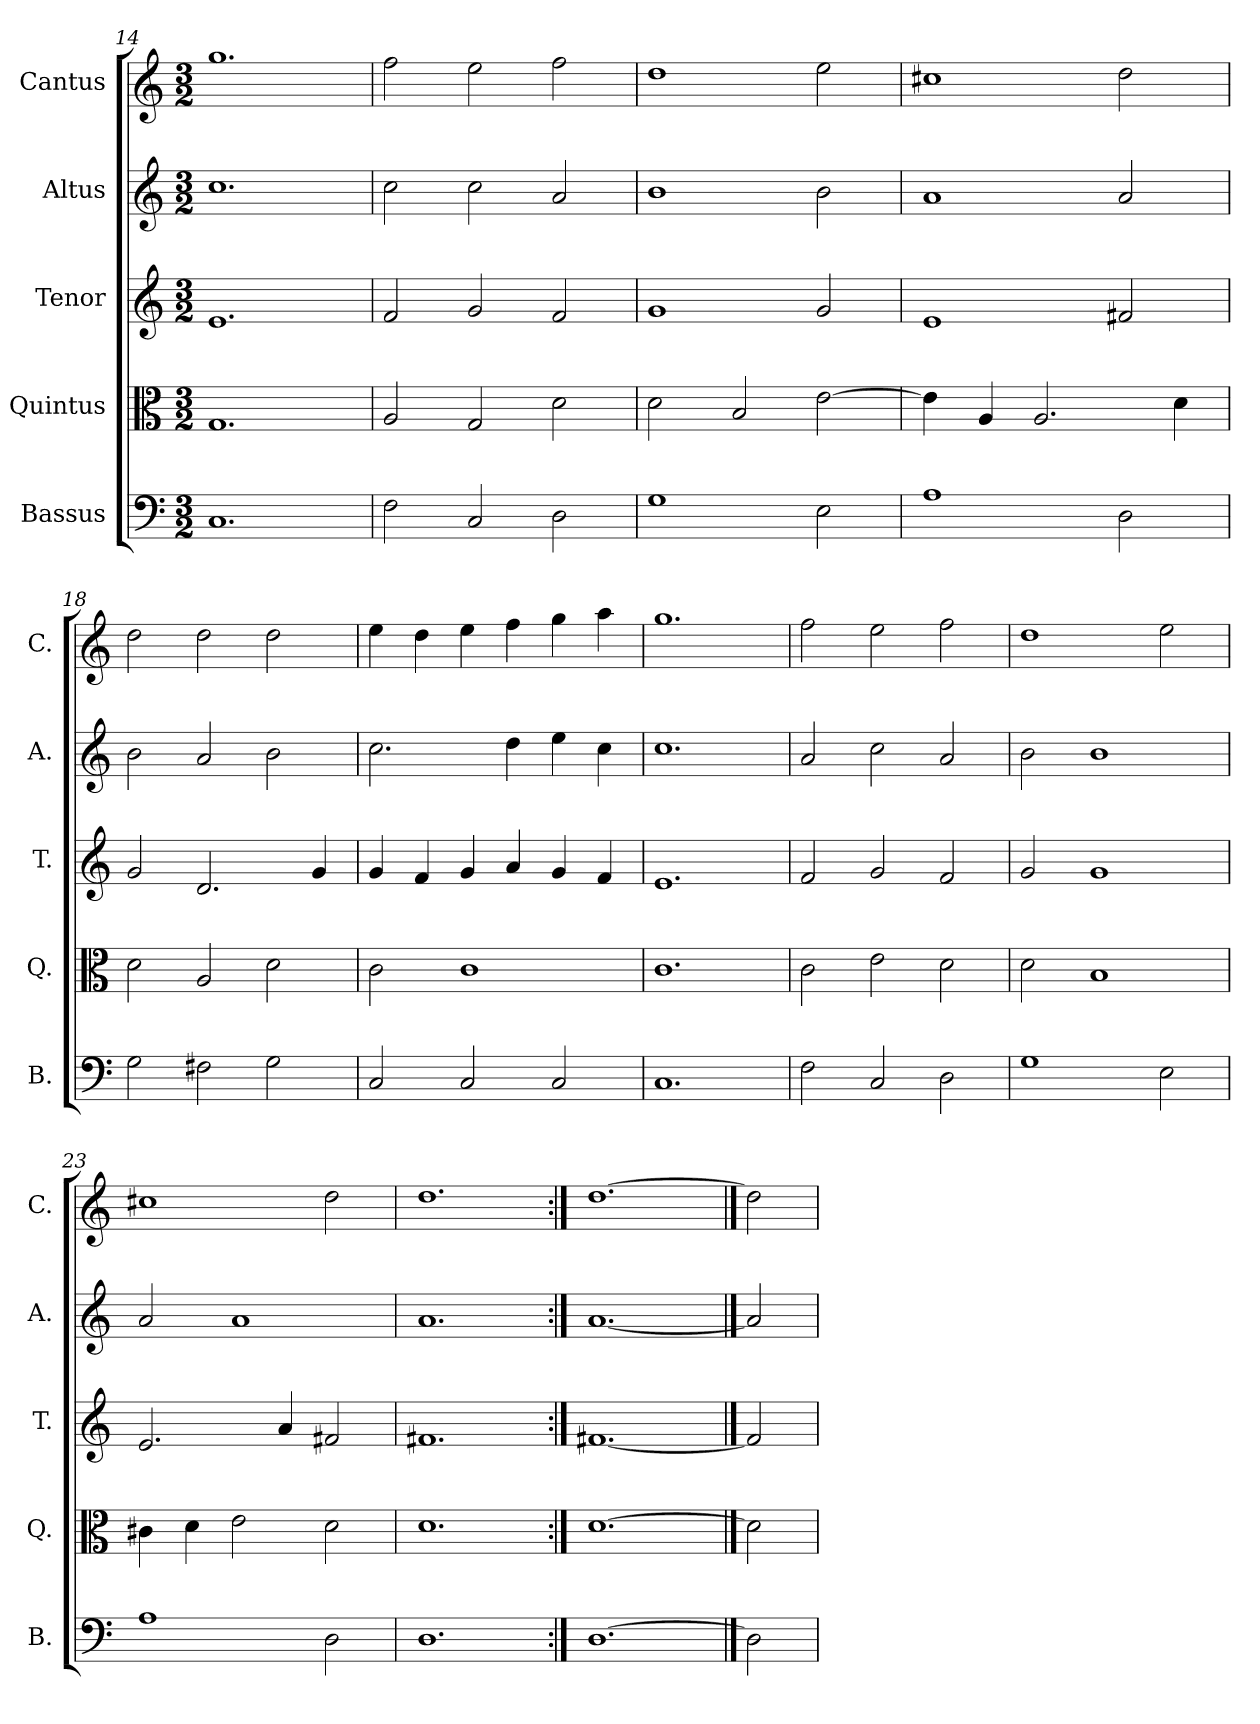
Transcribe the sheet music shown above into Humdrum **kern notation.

**kern	**kern	**kern	**kern	**kern
*part5	*part4	*part3	*part2	*part1
*staff5	*staff4	*staff3	*staff2	*staff1
*I"Bassus	*I"Quintus	*I"Tenor	*I"Altus	*I"Cantus
*I'B.	*I'Q.	*I'T.	*I'A.	*I'C.
*clefF4	*clefC3	*clefG2	*clefG2	*clefG2
*k[]	*k[]	*k[]	*k[]	*k[]
*C:	*C:	*C:	*C:	*C:
*M3/2	*M3/2	*M3/2	*M3/2	*M3/2
=14	=14	=14	=14	=14
1.C/	1.G/	1.e/	1.cc\	1.gg\
=15	=15	=15	=15	=15
2F\	2A/	2f/	2cc\	2ff\
2C/	2G/	2g/	2cc\	2ee\
2D\	2d\	2f/	2a/	2ff\
=16	=16	=16	=16	=16
1G\	2d\	1g/	1b\	1dd\
.	2B/	.	.	.
2E\	[2e\	2g/	2b\	2ee\
=17	=17	=17	=17	=17
1A\	4e\]	1e/	1a/	1cc#X\
.	4A/	.	.	.
.	2.A/	.	.	.
2D\	.	2f#X/	2a/	2dd\
.	4d\	.	.	.
=18	=18	=18	=18	=18
2G\	2d\	2g/	2b\	2dd\
2F#X\	2A/	2.d/	2a/	2dd\
2G\	2d\	.	2b\	2dd\
.	.	4g/	.	.
=19	=19	=19	=19	=19
2C/	2c\	4g/	2.cc\	4ee\
.	.	4f/	.	4dd\
2C/	1c\	4g/	.	4ee\
.	.	4a/	4dd\	4ff\
2C/	.	4g/	4ee\	4gg\
.	.	4f/	4cc\	4aa\
=20	=20	=20	=20	=20
1.C/	1.c\	1.e/	1.cc\	1.gg\
=21	=21	=21	=21	=21
2F\	2c\	2f/	2a/	2ff\
2C/	2e\	2g/	2cc\	2ee\
2D\	2d\	2f/	2a/	2ff\
=22	=22	=22	=22	=22
1G\	2d\	2g/	2b\	1dd\
.	1B/	1g/	1b\	.
2E\	.	.	.	2ee\
=23	=23	=23	=23	=23
1A\	4c#X\	2.e/	2a/	1cc#X\
.	4d\	.	.	.
.	2e\	.	1a/	.
.	.	4a/	.	.
2D\	2d\	2f#X/	.	2dd\
=24	=24	=24	=24	=24
1.D\	1.d\	1.f#X/	1.a/	1.dd\
=25:|!	=25:|!	=25:|!	=25:|!	=25:|!
[1.D\	[1.d\	[1.f#X/	[1.a/	[1.dd\
==26	==26	==26	==26	==26
2D\]	2d\]	2f#/]	2a/]	2dd\]
=	=	=	=	=
*-	*-	*-	*-	*-
